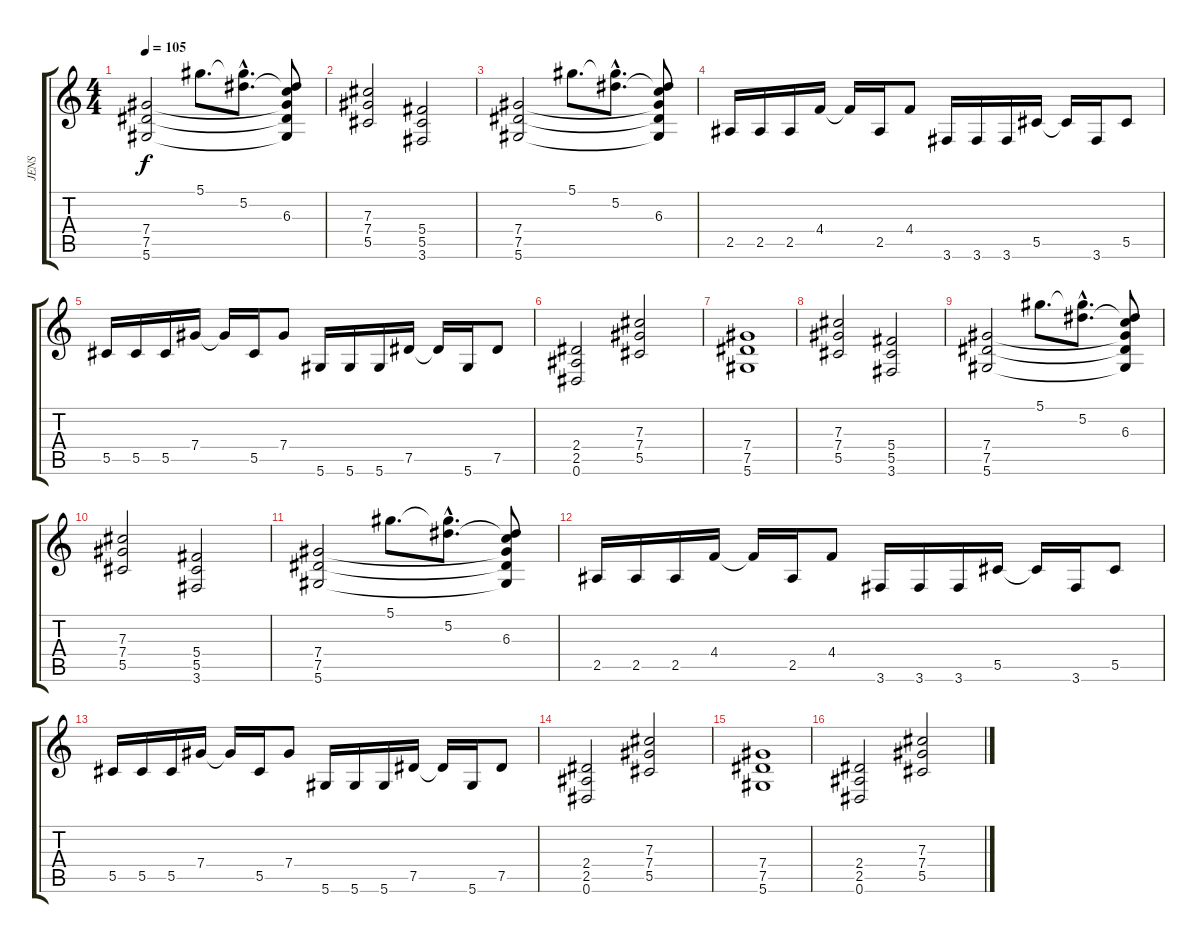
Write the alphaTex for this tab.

\track ("JENS" "JENS") {instrument distortionguitar}
\staff {score tabs}
\tuning (Eb4 Bb3 Gb3 Db3 Ab2 Eb2) {hide}
\ts (4 4)
\tempo 105
\clef g2
\ks c
(7.4 7.5 5.6).2{dy f} 5.1.8{d} (5.1{hac t} 5.2).8{d} (5.2{t} 6.3 7.4{t} 7.5{t} 5.6{t}).8 |
(7.3 7.4 5.5).2 (5.4 5.5 3.6).2 |
(7.4 7.5 5.6).2 5.1.8{d} (5.1{hac t} 5.2).8{d} (5.2{t} 6.3 7.4{t} 7.5{t} 5.6{t}).8 |
2.5.16 2.5.16 2.5.16 4.4.16 4.4{t}.16 2.5.16 4.4.8 3.6.16 3.6.16 3.6.16 5.5.16 5.5{t}.16 3.6.16 5.5.8 |
5.5.16 5.5.16 5.5.16 7.4.16 7.4{t}.16 5.5.16 7.4.8 5.6.16 5.6.16 5.6.16 7.5.16 7.5{t}.16 5.6.16 7.5.8 |
(2.4 2.5 0.6).2 (7.3 7.4 5.5).2 |
(7.4 7.5 5.6).1 |
(7.3 7.4 5.5).2 (5.4 5.5 3.6).2 |
(7.4 7.5 5.6).2 5.1.8{d} (5.1{hac t} 5.2).8{d} (5.2{t} 6.3 7.4{t} 7.5{t} 5.6{t}).8 |
(7.3 7.4 5.5).2 (5.4 5.5 3.6).2 |
(7.4 7.5 5.6).2 5.1.8{d} (5.1{hac t} 5.2).8{d} (5.2{t} 6.3 7.4{t} 7.5{t} 5.6{t}).8 |
2.5.16 2.5.16 2.5.16 4.4.16 4.4{t}.16 2.5.16 4.4.8 3.6.16 3.6.16 3.6.16 5.5.16 5.5{t}.16 3.6.16 5.5.8 |
5.5.16 5.5.16 5.5.16 7.4.16 7.4{t}.16 5.5.16 7.4.8 5.6.16 5.6.16 5.6.16 7.5.16 7.5{t}.16 5.6.16 7.5.8 |
(2.4 2.5 0.6).2 (7.3 7.4 5.5).2 |
(7.4 7.5 5.6).1 |
(2.4 2.5 0.6).2 (7.3 7.4 5.5).2
